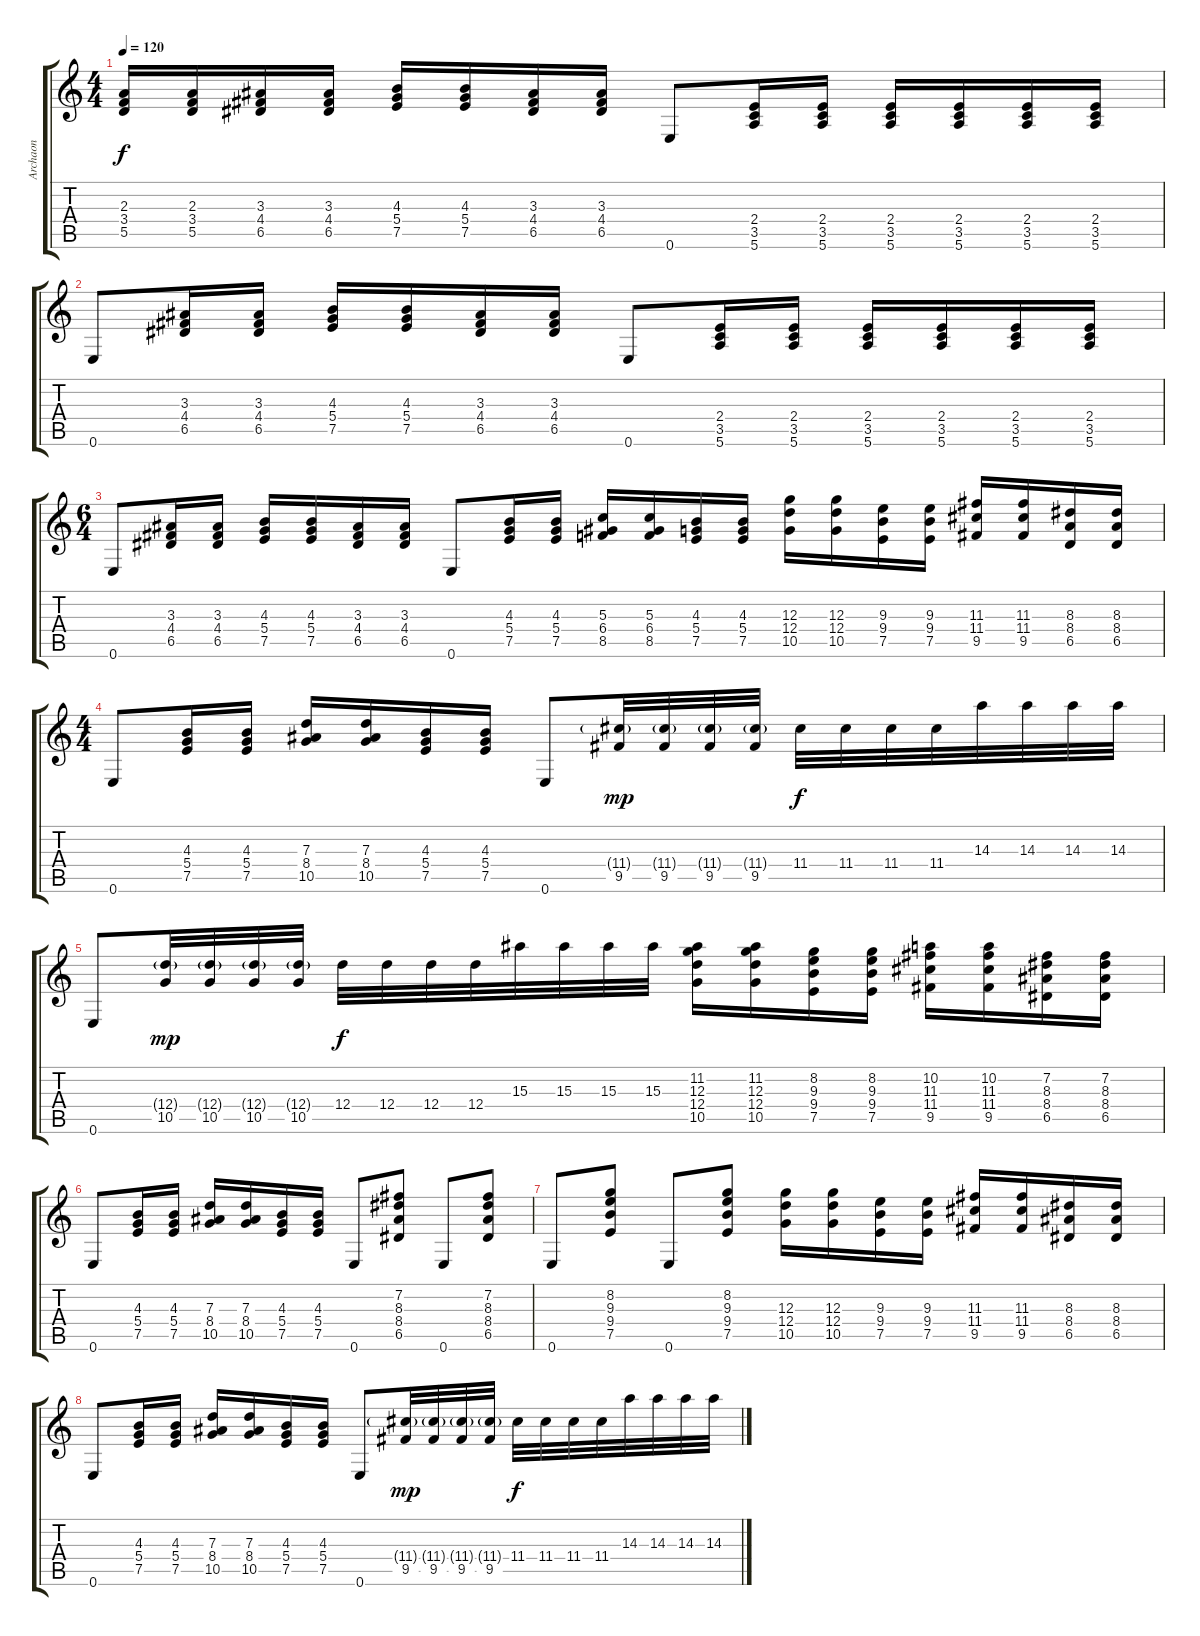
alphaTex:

\track ("Archaon" "Archaon") {instrument distortionguitar}
\staff {score tabs}
\tuning (E4 B3 G3 D3 A2 E2) {hide}
\ts (4 4)
\tempo 120
\clef g2
\ks c
(2.3 3.4 5.5).16{dy f} (2.3 3.4 5.5).16 (3.3 4.4 6.5).16 (3.3 4.4 6.5).16 (4.3 5.4 7.5).16 (4.3 5.4 7.5).16 (3.3 4.4 6.5).16 (3.3 4.4 6.5).16 0.6.8 (2.4 3.5 5.6).16 (2.4 3.5 5.6).16 (2.4 3.5 5.6).16 (2.4 3.5 5.6).16 (2.4 3.5 5.6).16 (2.4 3.5 5.6).16 |
0.6.8 (3.3 4.4 6.5).16 (3.3 4.4 6.5).16 (4.3 5.4 7.5).16 (4.3 5.4 7.5).16 (3.3 4.4 6.5).16 (3.3 4.4 6.5).16 0.6.8 (2.4 3.5 5.6).16 (2.4 3.5 5.6).16 (2.4 3.5 5.6).16 (2.4 3.5 5.6).16 (2.4 3.5 5.6).16 (2.4 3.5 5.6).16 |
\ts (6 4)
0.6.8 (3.3 4.4 6.5).16 (3.3 4.4 6.5).16 (4.3 5.4 7.5).16 (4.3 5.4 7.5).16 (3.3 4.4 6.5).16 (3.3 4.4 6.5).16 0.6.8 (4.3 5.4 7.5).16 (4.3 5.4 7.5).16 (5.3 6.4 8.5).16 (5.3 6.4 8.5).16 (4.3 5.4 7.5).16 (4.3 5.4 7.5).16 (12.3 12.4 10.5).16 (12.3 12.4 10.5).16 (9.3 9.4 7.5).16 (9.3 9.4 7.5).16 (11.3 11.4 9.5).16 (11.3 11.4 9.5).16 (8.3 8.4 6.5).16 (8.3 8.4 6.5).16 |
\ts (4 4)
0.6.8 (4.3 5.4 7.5).16 (4.3 5.4 7.5).16 (7.3 8.4 10.5).16 (7.3 8.4 10.5).16 (4.3 5.4 7.5).16 (4.3 5.4 7.5).16 0.6.8 (11.4{g} 9.5).32{dy mp} (11.4{g} 9.5).32 (11.4{g} 9.5).32 (11.4{g} 9.5).32 11.4.32{dy f} 11.4.32 11.4.32 11.4.32 14.3.32 14.3.32 14.3.32 14.3.32 |
0.6.8 (12.4{g} 10.5).32{dy mp} (12.4{g} 10.5).32 (12.4{g} 10.5).32 (12.4{g} 10.5).32 12.4.32{dy f} 12.4.32 12.4.32 12.4.32 15.3.32 15.3.32 15.3.32 15.3.32 (11.2 12.3 12.4 10.5).16 (11.2 12.3 12.4 10.5).16 (8.2 9.3 9.4 7.5).16 (8.2 9.3 9.4 7.5).16 (10.2 11.3 11.4 9.5).16 (10.2 11.3 11.4 9.5).16 (7.2 8.3 8.4 6.5).16 (7.2 8.3 8.4 6.5).16 |
0.6.8 (4.3 5.4 7.5).16 (4.3 5.4 7.5).16 (7.3 8.4 10.5).16 (7.3 8.4 10.5).16 (4.3 5.4 7.5).16 (4.3 5.4 7.5).16 0.6.8 (7.2 8.3 8.4 6.5).8 0.6.8 (7.2 8.3 8.4 6.5).8 |
0.6.8 (8.2 9.3 9.4 7.5).8 0.6.8 (8.2 9.3 9.4 7.5).8 (12.3 12.4 10.5).16 (12.3 12.4 10.5).16 (9.3 9.4 7.5).16 (9.3 9.4 7.5).16 (11.3 11.4 9.5).16 (11.3 11.4 9.5).16 (8.3 8.4 6.5).16 (8.3 8.4 6.5).16 |
0.6.8 (4.3 5.4 7.5).16 (4.3 5.4 7.5).16 (7.3 8.4 10.5).16 (7.3 8.4 10.5).16 (4.3 5.4 7.5).16 (4.3 5.4 7.5).16 0.6.8 (11.4{g} 9.5).32{dy mp} (11.4{g} 9.5).32 (11.4{g} 9.5).32 (11.4{g} 9.5).32 11.4.32{dy f} 11.4.32 11.4.32 11.4.32 14.3.32 14.3.32 14.3.32 14.3.32
